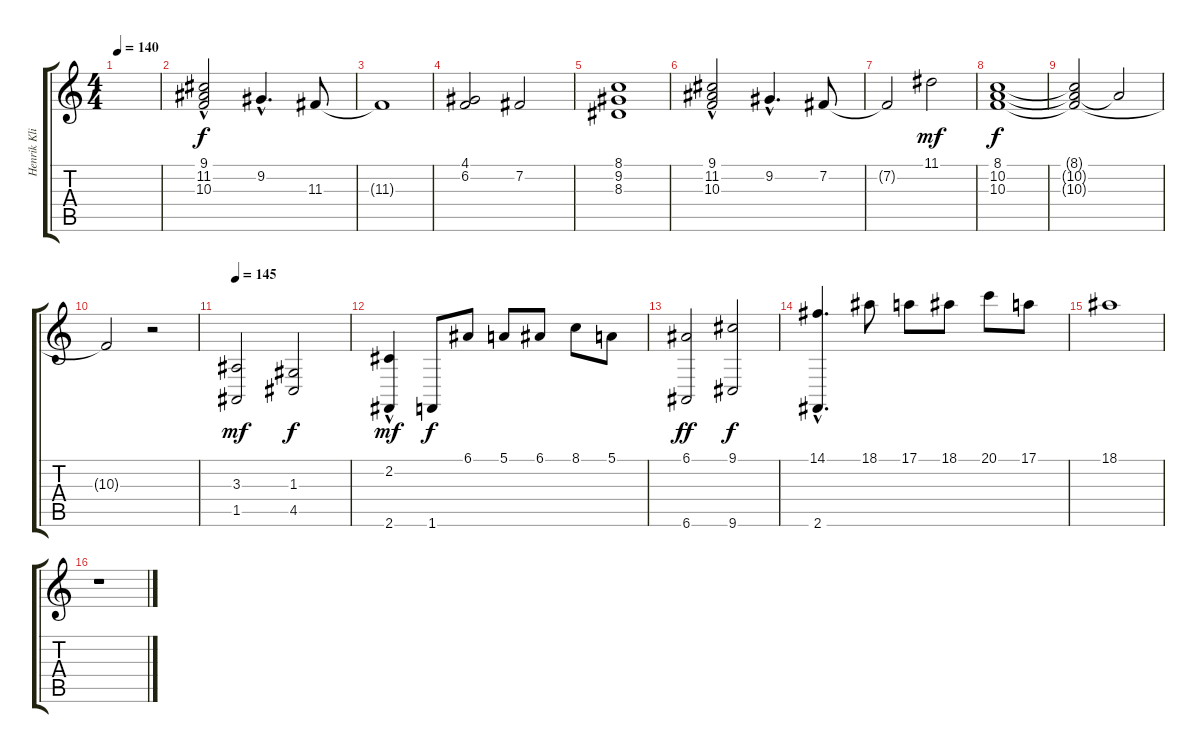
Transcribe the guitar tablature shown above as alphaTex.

\track ("Henrik Klingenberg" "Henrik Kli") {instrument harpsichord}
\staff {score tabs}
\tuning (E4 B3 G3 D3 A2 E2) {hide}
\ts (4 4)
\tempo 140
\tempo 100
\tempo 140
\clef g2
\ks c
|
(9.1 11.2 10.3{hac}).2{instrument stringensemble1} 9.2{hac}.4{d} 11.3.8 |
11.3{t}.1 |
(4.1 6.2).2 7.2.2 |
(8.1 9.2 8.3).1 |
(9.1 11.2 10.3{hac}).2 9.2{hac}.4{d} 7.2.8 |
7.2{t}.2 11.1.2{dy mf} |
(8.1 10.2 10.3).1{dy f} |
(8.1{t} 10.2{t} 10.3{t}).2 10.2{t}.2 |
10.3{t}.2 r.2 |
\tempo 160
\tempo 145
(3.3 1.5).2{dy mf instrument harpsichord} (1.3 4.5).2{dy f} |
(2.2{hac} 2.6).4{dy mf} 1.6.8{dy f} 6.1.8 5.1.8 6.1.8 8.1.8 5.1.8 |
(6.1 6.6).2{dy ff} (9.1 9.6).2{dy f} |
(14.1{hac} 2.6).4{d} 18.1.8 17.1.8 18.1.8 20.1.8 17.1.8 |
18.1.1 |
r.1{instrument choiraahs}
